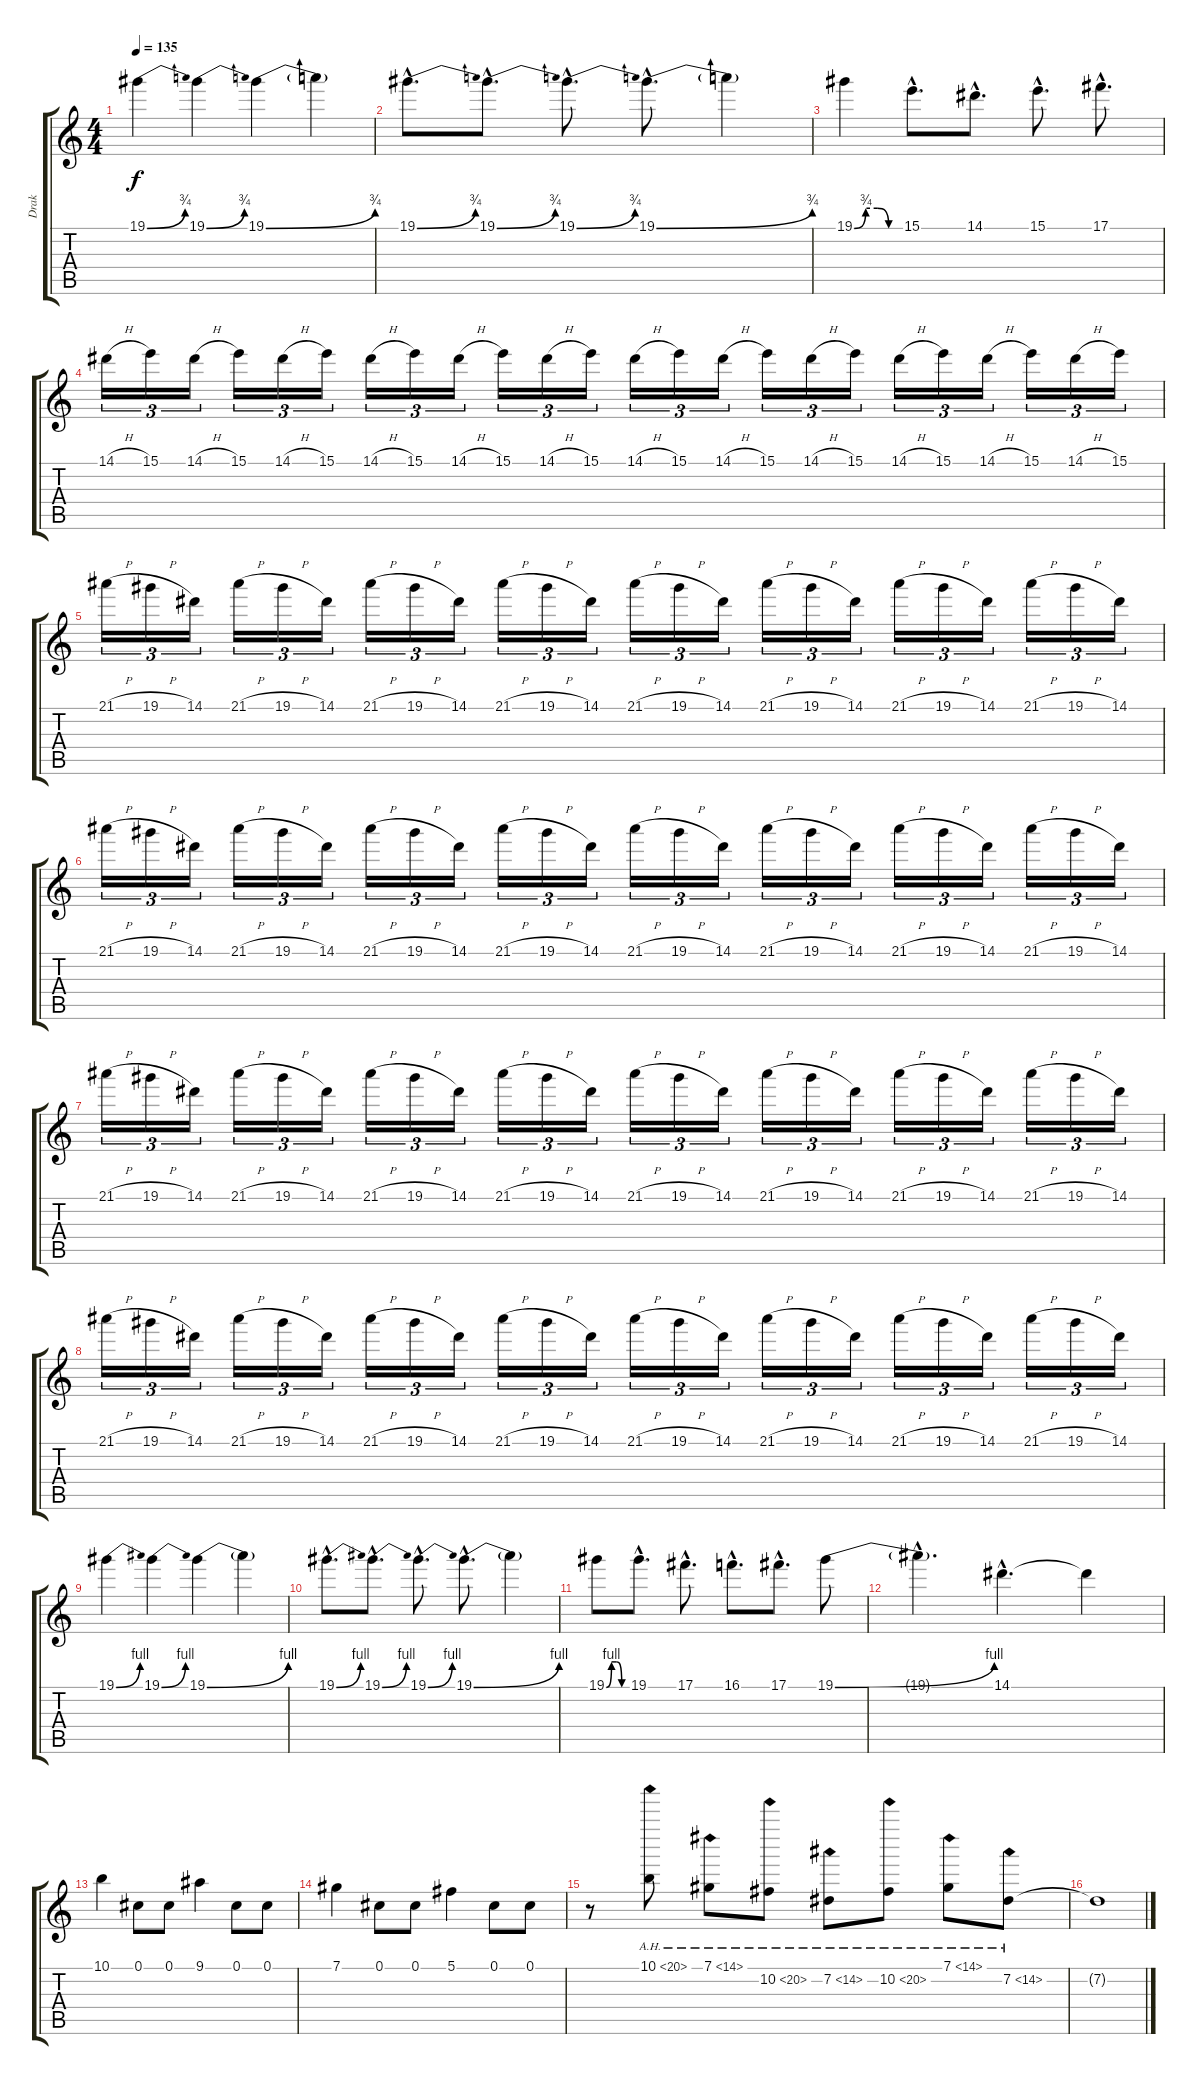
\track ("Drak" "Drak") {instrument distortionguitar}
\staff {score tabs}
\tuning (Db4 Ab3 E3 B2 Gb2 Db2) {hide}
\ts (4 4)
\tempo 135
\clef g2
\ks c
19.1{be (bend 0 0 60 3)}.4{dy f} 19.1{be (bend 0 0 60 3)}.4 19.1{be (bend 0 0 60 3)}.4 19.1{t}.4 |
19.1{be (bend 0 0 60 3) hac}.8{d} 19.1{be (bend 0 0 60 3) hac}.8{d} 19.1{be (bend 0 0 60 3) hac}.8{d} 19.1{be (bend 0 0 60 3) hac}.8{d} 19.1{t}.4 |
19.1{be (custom 0 0 15 3 30 3 45 0 60 0)}.4 15.1{hac}.8{d} 14.1{hac}.8{d} 15.1{hac}.8{d} 17.1{hac}.8{d} |
14.1{h}.16{tu (3 2)} 15.1.16{tu (3 2)} 14.1{h}.16{tu (3 2)} 15.1.16{tu (3 2)} 14.1{h}.16{tu (3 2)} 15.1.16{tu (3 2)} 14.1{h}.16{tu (3 2)} 15.1.16{tu (3 2)} 14.1{h}.16{tu (3 2)} 15.1.16{tu (3 2)} 14.1{h}.16{tu (3 2)} 15.1.16{tu (3 2)} 14.1{h}.16{tu (3 2)} 15.1.16{tu (3 2)} 14.1{h}.16{tu (3 2)} 15.1.16{tu (3 2)} 14.1{h}.16{tu (3 2)} 15.1.16{tu (3 2)} 14.1{h}.16{tu (3 2)} 15.1.16{tu (3 2)} 14.1{h}.16{tu (3 2)} 15.1.16{tu (3 2)} 14.1{h}.16{tu (3 2)} 15.1.16{tu (3 2)} |
21.1{h}.16{tu (3 2)} 19.1{h}.16{tu (3 2)} 14.1.16{tu (3 2)} 21.1{h}.16{tu (3 2)} 19.1{h}.16{tu (3 2)} 14.1.16{tu (3 2)} 21.1{h}.16{tu (3 2)} 19.1{h}.16{tu (3 2)} 14.1.16{tu (3 2)} 21.1{h}.16{tu (3 2)} 19.1{h}.16{tu (3 2)} 14.1.16{tu (3 2)} 21.1{h}.16{tu (3 2)} 19.1{h}.16{tu (3 2)} 14.1.16{tu (3 2)} 21.1{h}.16{tu (3 2)} 19.1{h}.16{tu (3 2)} 14.1.16{tu (3 2)} 21.1{h}.16{tu (3 2)} 19.1{h}.16{tu (3 2)} 14.1.16{tu (3 2)} 21.1{h}.16{tu (3 2)} 19.1{h}.16{tu (3 2)} 14.1.16{tu (3 2)} |
21.1{h}.16{tu (3 2)} 19.1{h}.16{tu (3 2)} 14.1.16{tu (3 2)} 21.1{h}.16{tu (3 2)} 19.1{h}.16{tu (3 2)} 14.1.16{tu (3 2)} 21.1{h}.16{tu (3 2)} 19.1{h}.16{tu (3 2)} 14.1.16{tu (3 2)} 21.1{h}.16{tu (3 2)} 19.1{h}.16{tu (3 2)} 14.1.16{tu (3 2)} 21.1{h}.16{tu (3 2)} 19.1{h}.16{tu (3 2)} 14.1.16{tu (3 2)} 21.1{h}.16{tu (3 2)} 19.1{h}.16{tu (3 2)} 14.1.16{tu (3 2)} 21.1{h}.16{tu (3 2)} 19.1{h}.16{tu (3 2)} 14.1.16{tu (3 2)} 21.1{h}.16{tu (3 2)} 19.1{h}.16{tu (3 2)} 14.1.16{tu (3 2)} |
21.1{h}.16{tu (3 2)} 19.1{h}.16{tu (3 2)} 14.1.16{tu (3 2)} 21.1{h}.16{tu (3 2)} 19.1{h}.16{tu (3 2)} 14.1.16{tu (3 2)} 21.1{h}.16{tu (3 2)} 19.1{h}.16{tu (3 2)} 14.1.16{tu (3 2)} 21.1{h}.16{tu (3 2)} 19.1{h}.16{tu (3 2)} 14.1.16{tu (3 2)} 21.1{h}.16{tu (3 2)} 19.1{h}.16{tu (3 2)} 14.1.16{tu (3 2)} 21.1{h}.16{tu (3 2)} 19.1{h}.16{tu (3 2)} 14.1.16{tu (3 2)} 21.1{h}.16{tu (3 2)} 19.1{h}.16{tu (3 2)} 14.1.16{tu (3 2)} 21.1{h}.16{tu (3 2)} 19.1{h}.16{tu (3 2)} 14.1.16{tu (3 2)} |
21.1{h}.16{tu (3 2)} 19.1{h}.16{tu (3 2)} 14.1.16{tu (3 2)} 21.1{h}.16{tu (3 2)} 19.1{h}.16{tu (3 2)} 14.1.16{tu (3 2)} 21.1{h}.16{tu (3 2)} 19.1{h}.16{tu (3 2)} 14.1.16{tu (3 2)} 21.1{h}.16{tu (3 2)} 19.1{h}.16{tu (3 2)} 14.1.16{tu (3 2)} 21.1{h}.16{tu (3 2)} 19.1{h}.16{tu (3 2)} 14.1.16{tu (3 2)} 21.1{h}.16{tu (3 2)} 19.1{h}.16{tu (3 2)} 14.1.16{tu (3 2)} 21.1{h}.16{tu (3 2)} 19.1{h}.16{tu (3 2)} 14.1.16{tu (3 2)} 21.1{h}.16{tu (3 2)} 19.1{h}.16{tu (3 2)} 14.1.16{tu (3 2)} |
19.1{be (bend 0 0 60 4)}.4 19.1{be (bend 0 0 60 4)}.4 19.1{be (bend 0 0 60 4)}.4 19.1{t}.4 |
19.1{be (bend 0 0 60 4) hac}.8{d} 19.1{be (bend 0 0 60 4) hac}.8{d} 19.1{be (bend 0 0 60 4) hac}.8{d} 19.1{be (bend 0 0 60 4) hac}.8{d} 19.1{t}.4 |
19.1{be (custom 0 0 15 4 30 4 45 0 60 0)}.8 19.1{hac}.8{d} 17.1{hac}.8{d} 16.1{hac}.8{d} 17.1{hac}.8{d} 19.1{be (bend 0 0 60 4)}.8 |
19.1{hac t}.4{d} 14.1{hac}.4{d} 14.1{t}.4 |
10.1.4 0.1.8 0.1.8 9.1.4 0.1.8 0.1.8 |
7.1.4 0.1.8 0.1.8 5.1.4 0.1.8 0.1.8 |
r.8 10.1{ah 10}.8 7.1{ah 7}.8 10.2{ah 10}.8 7.2{ah 7}.8 10.2{ah 10}.8 7.1{ah 7}.8 7.2{ah 7}.8 |
7.2{t}.1
